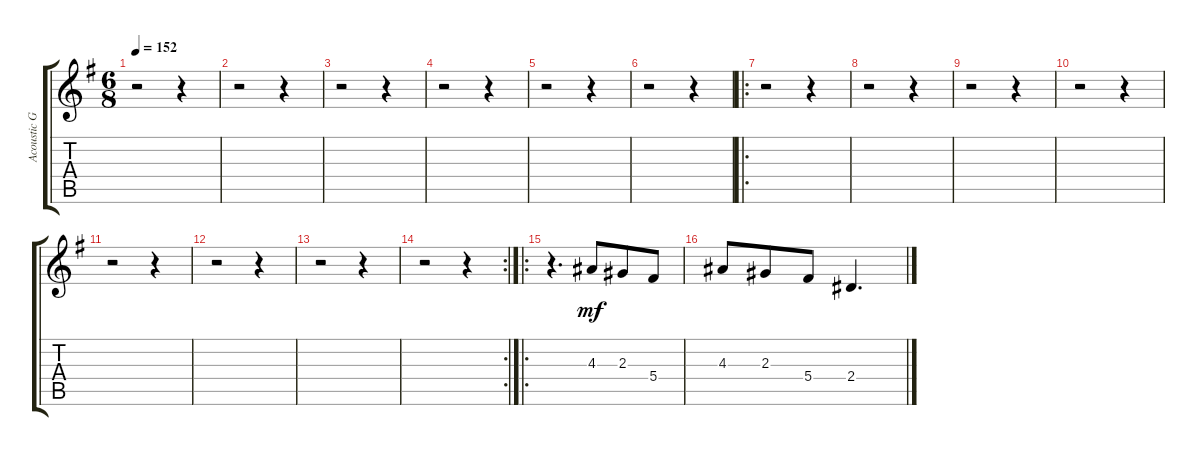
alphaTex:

\track ("Acoustic Guitar" "Acoustic G") {instrument acousticguitarsteel}
\staff {score tabs}
\tuning (Eb4 Bb3 Gb3 Db3 Ab2 Eb2) {hide}
\ts (6 8)
\tempo 152
\clef g2
\ks g
r.2{dy mf} r.4 |
r.2 r.4 |
r.2 r.4 |
r.2 r.4 |
r.2 r.4 |
r.2 r.4 |
\ro
r.2 r.4 |
r.2 r.4 |
r.2 r.4 |
r.2 r.4 |
r.2 r.4 |
r.2 r.4 |
r.2 r.4 |
\rc 2
r.2 r.4 |
\ro
r.4{d} 4.3.8 2.3.8 5.4.8 |
4.3.8 2.3.8 5.4.8 2.4.4{d}
